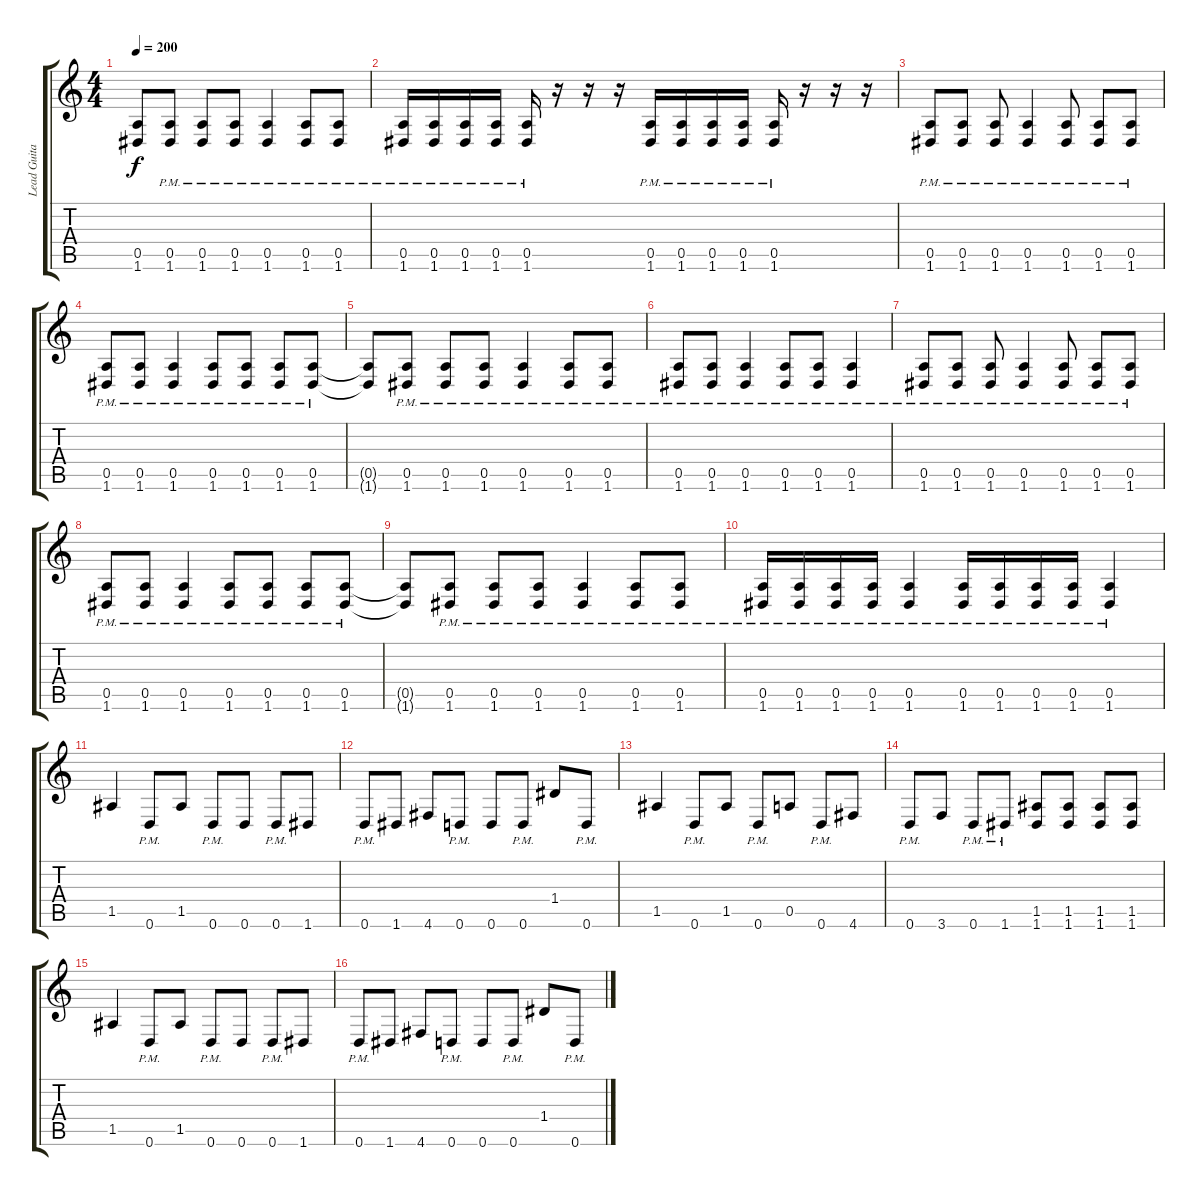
\track ("Lead Guitar (Chris)" "Lead Guita") {instrument distortionguitar}
\staff {score tabs}
\tuning (E4 B3 G3 D3 A2 D2) {hide}
\ts (4 4)
\tempo 200
\clef g2
\ks c
(0.5{t} 1.6{t}).8{dy f} (0.5{pm} 1.6{pm}).8 (0.5{pm} 1.6{pm}).8 (0.5{pm} 1.6{pm}).8 (0.5{pm} 1.6{pm}).4 (0.5{pm} 1.6{pm}).8 (0.5{pm} 1.6{pm}).8 |
(0.5{pm} 1.6{pm}).16 (0.5{pm} 1.6{pm}).16 (0.5{pm} 1.6{pm}).16 (0.5{pm} 1.6{pm}).16 (0.5{pm} 1.6{pm}).16 r.16 r.16 r.16 (0.5{pm} 1.6{pm}).16 (0.5{pm} 1.6{pm}).16 (0.5{pm} 1.6{pm}).16 (0.5{pm} 1.6{pm}).16 (0.5{pm} 1.6{pm}).16 r.16 r.16 r.16 |
(0.5{pm} 1.6{pm}).8 (0.5{pm} 1.6{pm}).8 (0.5{pm} 1.6{pm}).8 (0.5{pm} 1.6{pm}).4 (0.5{pm} 1.6{pm}).8 (0.5{pm} 1.6{pm}).8 (0.5{pm} 1.6{pm}).8 |
(0.5{pm} 1.6{pm}).8 (0.5{pm} 1.6{pm}).8 (0.5{pm} 1.6{pm}).4 (0.5{pm} 1.6{pm}).8 (0.5{pm} 1.6{pm}).8 (0.5{pm} 1.6{pm}).8 (0.5{pm} 1.6{pm}).8 |
(0.5{t} 1.6{t}).8 (0.5{pm} 1.6{pm}).8 (0.5{pm} 1.6{pm}).8 (0.5{pm} 1.6{pm}).8 (0.5{pm} 1.6{pm}).4 (0.5{pm} 1.6{pm}).8 (0.5{pm} 1.6{pm}).8 |
(0.5{pm} 1.6{pm}).8 (0.5{pm} 1.6{pm}).8 (0.5{pm} 1.6{pm}).4 (0.5{pm} 1.6{pm}).8 (0.5{pm} 1.6{pm}).8 (0.5{pm} 1.6{pm}).4 |
(0.5{pm} 1.6{pm}).8 (0.5{pm} 1.6{pm}).8 (0.5{pm} 1.6{pm}).8 (0.5{pm} 1.6{pm}).4 (0.5{pm} 1.6{pm}).8 (0.5{pm} 1.6{pm}).8 (0.5{pm} 1.6{pm}).8 |
(0.5{pm} 1.6{pm}).8 (0.5{pm} 1.6{pm}).8 (0.5{pm} 1.6{pm}).4 (0.5{pm} 1.6{pm}).8 (0.5{pm} 1.6{pm}).8 (0.5{pm} 1.6{pm}).8 (0.5{pm} 1.6{pm}).8 |
(0.5{t} 1.6{t}).8 (0.5{pm} 1.6{pm}).8 (0.5{pm} 1.6{pm}).8 (0.5{pm} 1.6{pm}).8 (0.5{pm} 1.6{pm}).4 (0.5{pm} 1.6{pm}).8 (0.5{pm} 1.6{pm}).8 |
(0.5{pm} 1.6{pm}).16 (0.5{pm} 1.6{pm}).16 (0.5{pm} 1.6{pm}).16 (0.5{pm} 1.6{pm}).16 (0.5{pm} 1.6{pm}).4 (0.5{pm} 1.6{pm}).16 (0.5{pm} 1.6{pm}).16 (0.5{pm} 1.6{pm}).16 (0.5{pm} 1.6{pm}).16 (0.5{pm} 1.6{pm}).4 |
1.5.4 0.6{pm}.8 1.5.8 0.6{pm}.8 0.6.8 0.6{pm}.8 1.6.8 |
0.6{pm}.8 1.6.8 4.6.8 0.6{pm}.8 0.6.8 0.6{pm}.8 1.4.8 0.6{pm}.8 |
1.5.4 0.6{pm}.8 1.5.8 0.6{pm}.8 0.5.8 0.6{pm}.8 4.6.8 |
0.6{pm}.8 3.6.8 0.6{pm}.8 1.6{pm}.8 (1.5 1.6).8 (1.5 1.6).8 (1.5 1.6).8 (1.5 1.6).8 |
1.5.4 0.6{pm}.8 1.5.8 0.6{pm}.8 0.6.8 0.6{pm}.8 1.6.8 |
0.6{pm}.8 1.6.8 4.6.8 0.6{pm}.8 0.6.8 0.6{pm}.8 1.4.8 0.6{pm}.8
